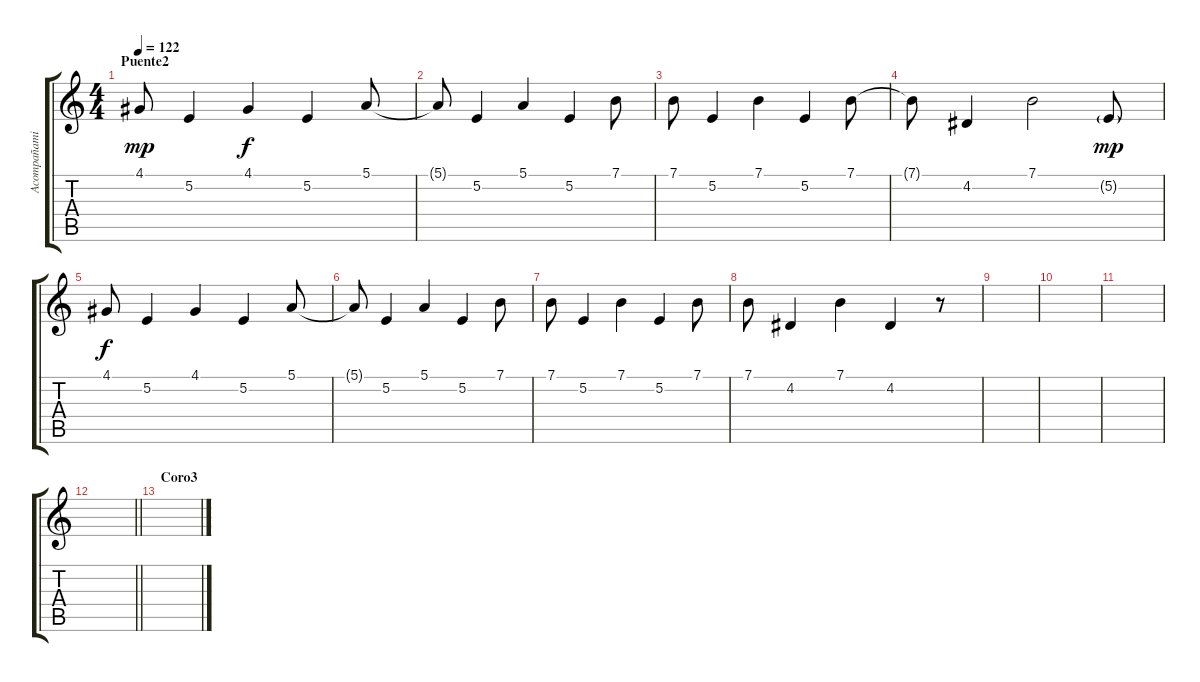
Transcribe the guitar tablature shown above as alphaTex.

\track ("Acompañamiento" "Acompañami") {instrument pad8sweep}
\staff {score tabs}
\tuning (E4 B3 G3 D3 A2 E2) {hide}
\ts (4 4)
\section ("" "Puente2")
\tempo 122
\clef g2
\ks c
4.1.8{dy mp instrument fx7echoes} 5.2.4 4.1.4{dy f} 5.2.4 5.1.8 |
5.1{t}.8 5.2.4 5.1.4 5.2.4 7.1.8 |
7.1.8 5.2.4 7.1.4 5.2.4 7.1.8 |
7.1{t}.8 4.2.4 7.1.2 5.2{g}.8{dy mp} |
4.1.8{dy f} 5.2.4 4.1.4 5.2.4 5.1.8 |
5.1{t}.8 5.2.4 5.1.4 5.2.4 7.1.8 |
7.1.8 5.2.4 7.1.4 5.2.4 7.1.8 |
7.1.8 4.2.4 7.1.4 4.2.4 r.8 |
|
|
|
\barLineRight lightlight
|
\section ("" "Coro3")
